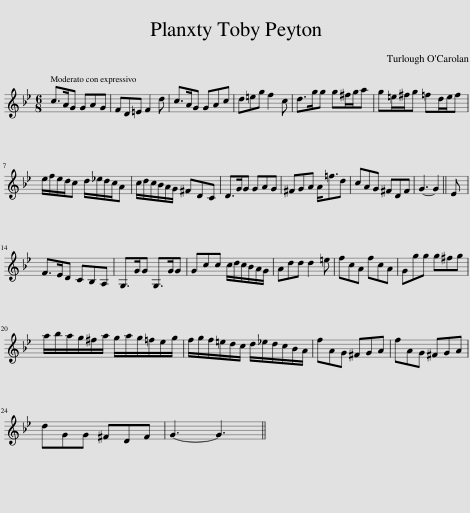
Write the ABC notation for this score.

X:1
L:1/8
M:6/8
I:linebreak $
K:Bb
V:1 treble
V:1
 c>AG GAG | FD=E F2 d | c>AG GAc | d=eg f2 c | d>gg g^f/g/a | %5
 g=e/^f/g =fd/e/f |$ e/f/e/d/c d/_e/d/c/A | c/d/c/B/A/G/ ^FDC | D>GG GAG | ^FGA A<=fd | %10
 cAG ^FDF | G3- G2 || E |$ F>ED CB,A, | G,>GG G,>GG | %15
 Gcc c/d/c/B/A/G/ | Add d2 =e | fcA fcA | Ggg g^fg |$ a/b/a/g/^f/a/ g/a/g/=f/e/g/ | %20
 f/g/f/=e/d/c/ d/_e/d/c/B/A/ | fAG ^FGA | fAG ^FGA |$ dGG ^FDF | G3- G3 || %25
